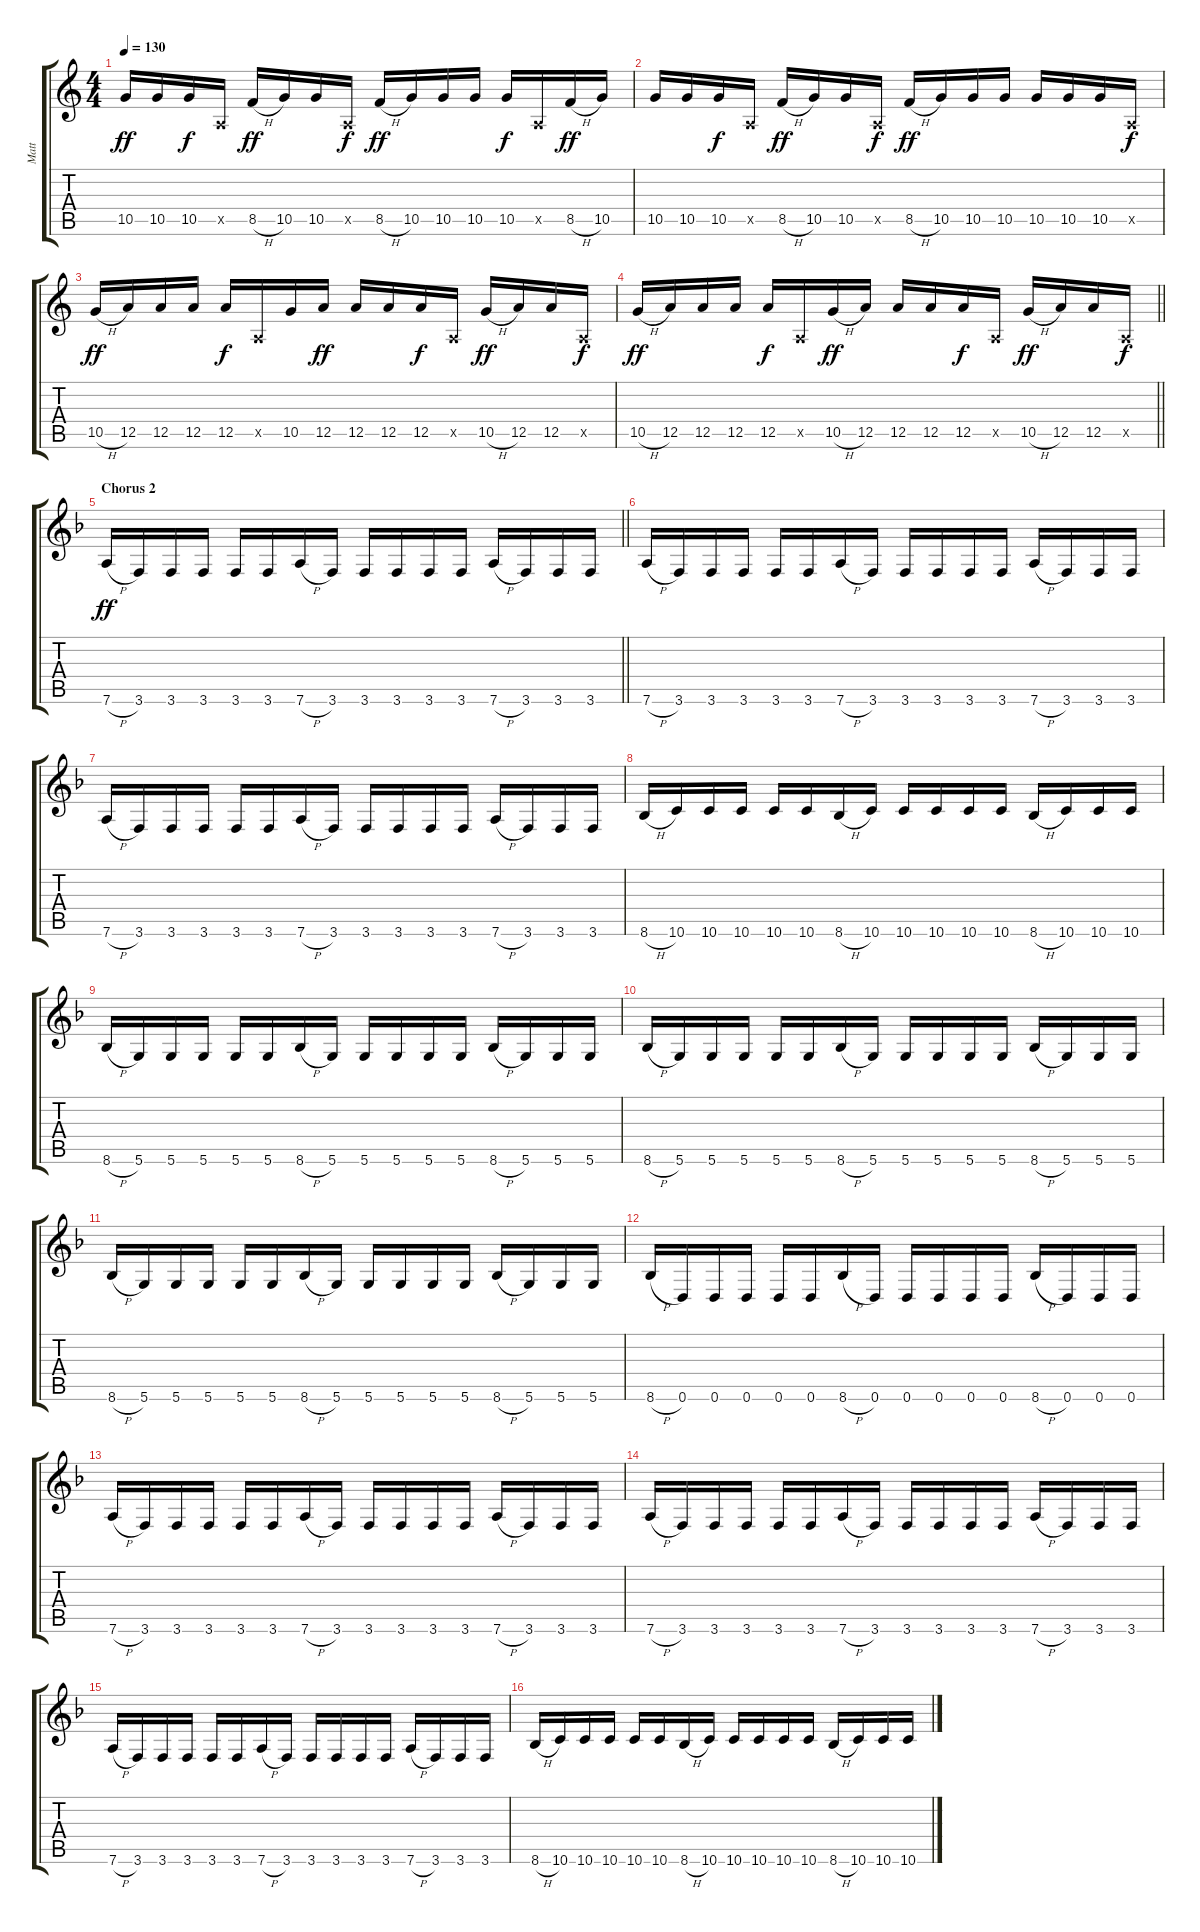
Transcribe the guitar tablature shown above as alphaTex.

\track ("Matt" "Matt") {instrument distortionguitar}
\staff {score tabs}
\tuning (E4 B3 G3 D3 A2 D2) {hide}
\ts (4 4)
\tempo 130
\clef g2
\ks c
10.5.16{dy ff} 10.5.16 10.5.16{dy f} 0.5{x}.16 8.5{h}.16{dy ff} 10.5.16 10.5.16 0.5{x}.16{dy f} 8.5{h}.16{dy ff} 10.5.16 10.5.16 10.5.16 10.5.16{dy f} 0.5{x}.16 8.5{h}.16{dy ff} 10.5.16 |
10.5.16 10.5.16 10.5.16{dy f} 0.5{x}.16 8.5{h}.16{dy ff} 10.5.16 10.5.16 0.5{x}.16{dy f} 8.5{h}.16{dy ff} 10.5.16 10.5.16 10.5.16 10.5.16 10.5.16 10.5.16 0.5{x}.16{dy f} |
10.5{h}.16{dy ff} 12.5.16 12.5.16 12.5.16 12.5.16{dy f} 0.5{x}.16 10.5.16 12.5.16{dy ff} 12.5.16 12.5.16 12.5.16{dy f} 0.5{x}.16 10.5{h}.16{dy ff} 12.5.16 12.5.16 0.5{x}.16{dy f} |
\barLineRight lightlight
10.5{h}.16{dy ff} 12.5.16 12.5.16 12.5.16 12.5.16{dy f} 0.5{x}.16 10.5{h}.16{dy ff} 12.5.16 12.5.16 12.5.16 12.5.16{dy f} 0.5{x}.16 10.5{h}.16{dy ff} 12.5.16 12.5.16 0.5{x}.16{dy f} |
\section ("" "Chorus 2")
\barLineRight lightlight
\ks f
7.6{h}.16{dy ff} 3.6.16 3.6.16 3.6.16 3.6.16 3.6.16 7.6{h}.16 3.6.16 3.6.16 3.6.16 3.6.16 3.6.16 7.6{h}.16 3.6.16 3.6.16 3.6.16 |
\section ("" "")
7.6{h}.16 3.6.16 3.6.16 3.6.16 3.6.16 3.6.16 7.6{h}.16 3.6.16 3.6.16 3.6.16 3.6.16 3.6.16 7.6{h}.16 3.6.16 3.6.16 3.6.16 |
7.6{h}.16 3.6.16 3.6.16 3.6.16 3.6.16 3.6.16 7.6{h}.16 3.6.16 3.6.16 3.6.16 3.6.16 3.6.16 7.6{h}.16 3.6.16 3.6.16 3.6.16 |
8.6{h}.16 10.6.16 10.6.16 10.6.16 10.6.16 10.6.16 8.6{h}.16 10.6.16 10.6.16 10.6.16 10.6.16 10.6.16 8.6{h}.16 10.6.16 10.6.16 10.6.16 |
8.6{h}.16 5.6.16 5.6.16 5.6.16 5.6.16 5.6.16 8.6{h}.16 5.6.16 5.6.16 5.6.16 5.6.16 5.6.16 8.6{h}.16 5.6.16 5.6.16 5.6.16 |
8.6{h}.16 5.6.16 5.6.16 5.6.16 5.6.16 5.6.16 8.6{h}.16 5.6.16 5.6.16 5.6.16 5.6.16 5.6.16 8.6{h}.16 5.6.16 5.6.16 5.6.16 |
8.6{h}.16 5.6.16 5.6.16 5.6.16 5.6.16 5.6.16 8.6{h}.16 5.6.16 5.6.16 5.6.16 5.6.16 5.6.16 8.6{h}.16 5.6.16 5.6.16 5.6.16 |
8.6{h}.16 0.6.16 0.6.16 0.6.16 0.6.16 0.6.16 8.6{h}.16 0.6.16 0.6.16 0.6.16 0.6.16 0.6.16 8.6{h}.16 0.6.16 0.6.16 0.6.16 |
7.6{h}.16 3.6.16 3.6.16 3.6.16 3.6.16 3.6.16 7.6{h}.16 3.6.16 3.6.16 3.6.16 3.6.16 3.6.16 7.6{h}.16 3.6.16 3.6.16 3.6.16 |
7.6{h}.16 3.6.16 3.6.16 3.6.16 3.6.16 3.6.16 7.6{h}.16 3.6.16 3.6.16 3.6.16 3.6.16 3.6.16 7.6{h}.16 3.6.16 3.6.16 3.6.16 |
7.6{h}.16 3.6.16 3.6.16 3.6.16 3.6.16 3.6.16 7.6{h}.16 3.6.16 3.6.16 3.6.16 3.6.16 3.6.16 7.6{h}.16 3.6.16 3.6.16 3.6.16 |
8.6{h}.16 10.6.16 10.6.16 10.6.16 10.6.16 10.6.16 8.6{h}.16 10.6.16 10.6.16 10.6.16 10.6.16 10.6.16 8.6{h}.16 10.6.16 10.6.16 10.6.16
